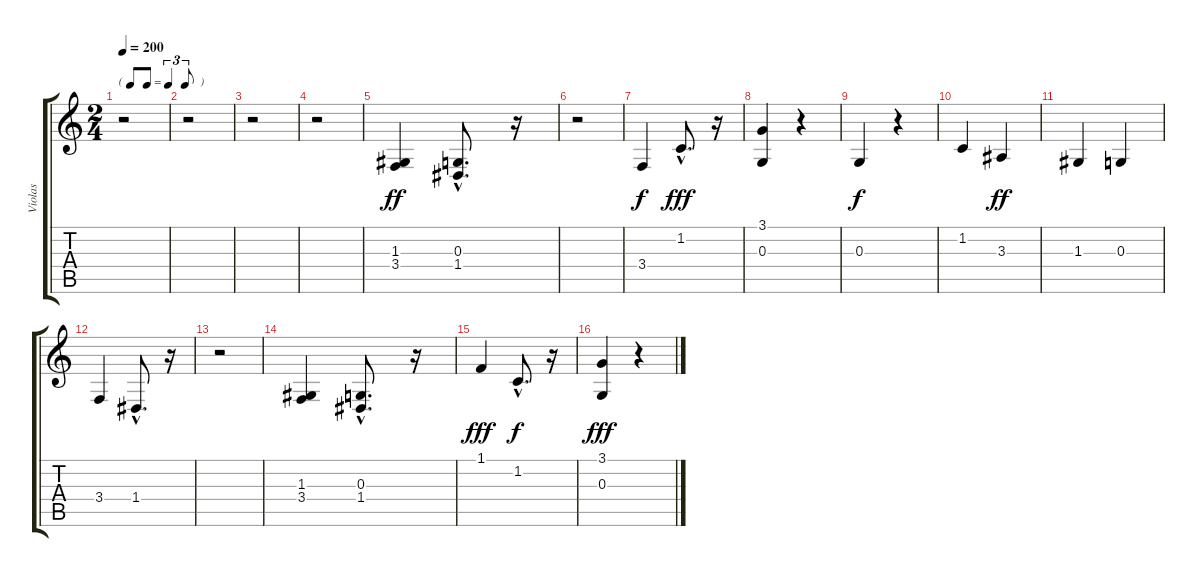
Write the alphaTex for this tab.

\track ("Violas" "Violas") {instrument stringensemble1}
\staff {score tabs}
\tuning (E4 B3 G3 D3 A2 E2) {hide}
\ts (2 4)
\tf triplet8th
\tempo 200
\clef g2
\ks c
r.2{dy ff} |
r.2 |
r.2 |
r.2 |
(1.3 3.4).4 (0.3{hac} 1.4{hac}).8{d} r.16 |
r.2 |
3.4.4{dy f} 1.2{hac}.8{d dy fff} r.16 |
(3.1 0.3).4 r.4 |
0.3.4{dy f} r.4 |
1.2.4 3.3.4{dy ff} |
1.3.4 0.3.4 |
3.4.4 1.4{hac}.8{d} r.16 |
r.2 |
(1.3 3.4).4 (0.3{hac} 1.4{hac}).8{d} r.16 |
1.1.4{dy fff} 1.2{hac}.8{d dy f} r.16 |
(3.1 0.3).4{dy fff} r.4
